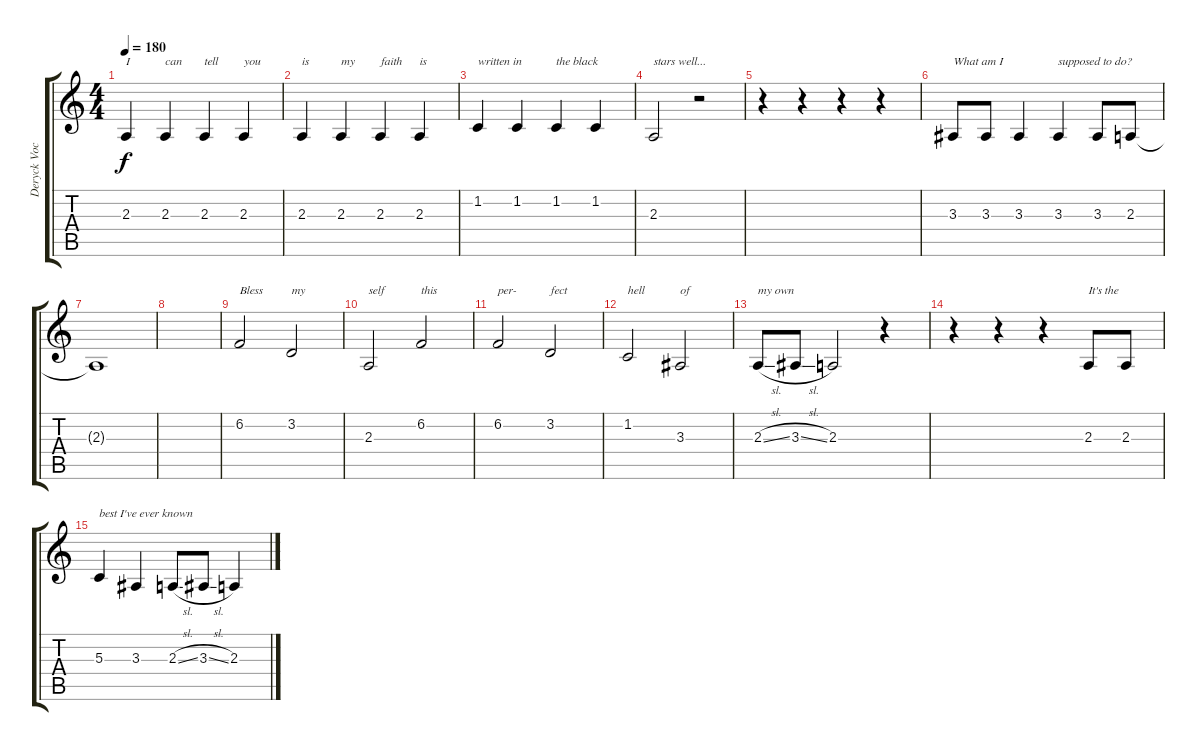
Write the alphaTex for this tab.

\track ("Deryck Vocal" "Deryck Voc") {instrument tenorsax}
\staff {score tabs}
\tuning (E4 B3 G3 D3 A2 E2) {hide}
\ts (4 4)
\tempo 180
\clef g2
\ks c
2.3.4{txt "I " dy f} 2.3.4{txt "can"} 2.3.4{txt "tell"} 2.3.4{txt "you"} |
2.3.4{txt "is"} 2.3.4{txt "my"} 2.3.4{txt "faith"} 2.3.4{txt "is"} |
1.2.4{txt "written in"} 1.2.4 1.2.4{txt "the black"} 1.2.4 |
2.3.2{txt "stars well..."} r.2 |
r.4 r.4 r.4 r.4 |
3.3.8{txt "What am I"} 3.3.8 3.3.4 3.3.4{txt "supposed to do?"} 3.3.8 2.3.8 |
2.3{t}.1 |
|
6.2.2{txt "Bless"} 3.2.2{txt "my"} |
2.3.2{txt "self"} 6.2.2{txt "this"} |
6.2.2{txt "per-"} 3.2.2{txt "fect"} |
1.2.2{txt "hell"} 3.3.2{txt "of"} |
2.3{sl}.8{txt "my own"} 3.3{sl}.8 2.3.2 r.4 |
r.4 r.4 r.4 2.3.8{txt "It's the "} 2.3.8 |
5.3.4{txt "best I've ever known"} 3.3.4 2.3{sl}.8 3.3{sl}.8 2.3.4
